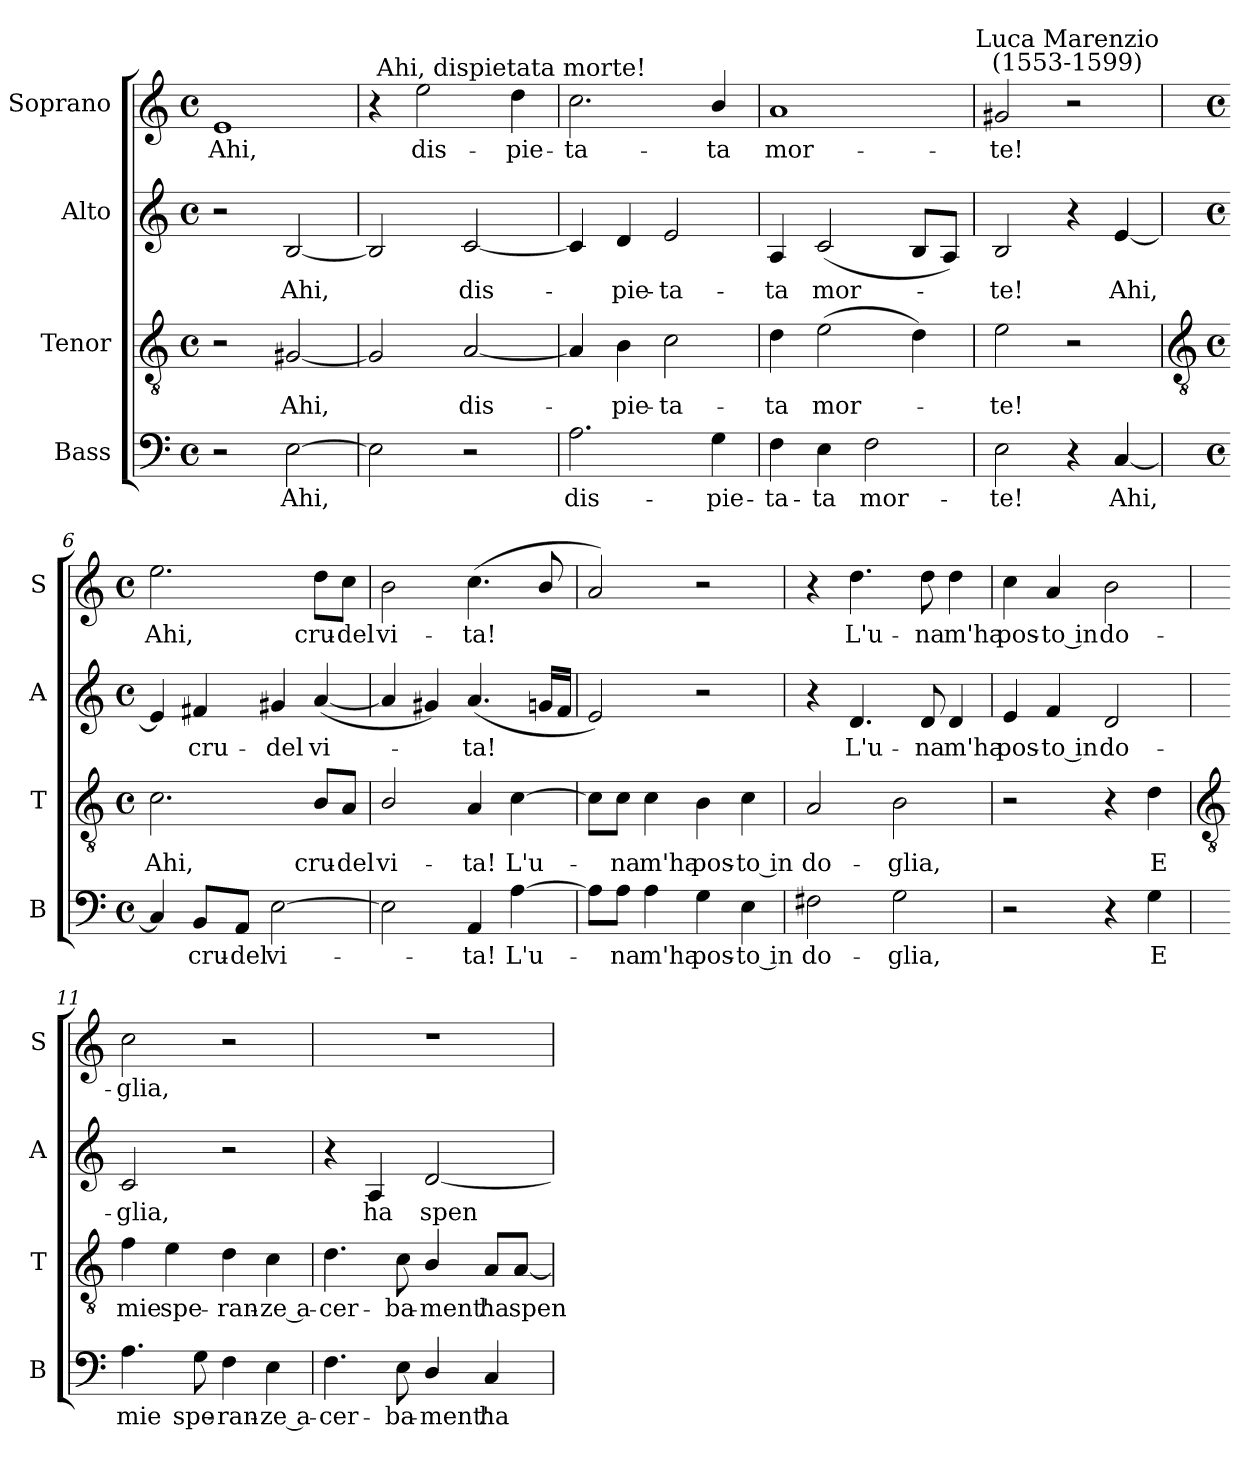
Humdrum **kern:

**kern	**text	**kern	**text	**kern	**text	**kern	**text
*part4	*part4	*part3	*part3	*part2	*part2	*part1	*part1
*staff4	*staff4	*staff3	*staff3	*staff2	*staff2	*staff1	*staff1
*I"Bass	*	*I"Tenor	*	*I"Alto	*	*I"Soprano	*
*I'B	*	*I'T	*	*I'A	*	*I'S	*
*clefF4	*	*clefGv2	*	*clefG2	*	*clefG2	*
*k[]	*	*k[]	*	*k[]	*	*k[]	*
*C:	*	*C:	*	*C:	*	*C:	*
*M4/4	*	*M4/4	*	*M4/4	*	*M4/4	*
*met(c)	*	*met(c)	*	*met(c)	*	*met(c)	*
=1	=1	=1	=1	=1	=1	=1	=1
!	!	!	!	!	!	!	!LO:LY:b
2r	.	2r	.	2r	.	1e	Ahi,
!	!LO:LY:b	!	!LO:LY:b	!	!LO:LY:b	!	!
[2E	Ahi,	[2G#X	Ahi,	[2B	Ahi,	.	.
=2	=2	=2	=2	=2	=2	=2	=2
2E]	.	2G#]	.	2B]	.	4r	.
!	!	!	!	!	!	!	!LO:LY:b
.	.	.	.	.	.	2ee	dis-
!	!	!	!LO:LY:b	!	!LO:LY:b	!	!
2r	.	[2A	dis-	[2c	dis-	.	.
!	!	!	!	!	!	!LO:TX:a:cj:t=Ahi, dispietata morte!	!
!	!	!	!	!	!	!	!LO:LY:b
.	.	.	.	.	.	4dd	-pie-
=3	=3	=3	=3	=3	=3	=3	=3
!	!LO:LY:b	!	!	!	!	!	!LO:LY:b
2.A	dis-	4A]	.	4c]	.	2.cc	-ta-
!	!	!	!LO:LY:b	!	!LO:LY:b	!	!
.	.	4B	pie-	4d	pie-	.	.
!	!	!	!LO:LY:b	!	!LO:LY:b	!	!
.	.	2c	-ta-	2e	-ta-	.	.
!	!LO:LY:b	!	!	!	!	!	!LO:LY:b
4G	-pie-	.	.	.	.	4b/	-ta
=4	=4	=4	=4	=4	=4	=4	=4
!	!LO:LY:b	!	!LO:LY:b	!	!LO:LY:b	!	!LO:LY:b
4F	-ta-	4d	-ta	4A	-ta	1a	mor-
!	!LO:LY:b	!	!LO:LY:b	!	!LO:LY:b	!	!
4E	-ta	(>2e	mor-	(<2c	mor-	.	.
!	!LO:LY:b	!	!	!	!	!	!
2F	mor-	.	.	.	.	.	.
.	.	4d)	.	8BL	.	.	.
.	.	.	.	8AJ)	.	.	.
=5	=5	=5	=5	=5	=5	=5	=5
!	!LO:LY:b	!	!LO:LY:b	!	!LO:LY:b	!	!LO:LY:b
2E	-te!	2e	te!	2B	te!	2g#X	-te!
!	!	!	!	!	!	!LO:TX:a:cj:t=Luca Marenzio\n(1553-1599)	!
4r	.	2r	.	4r	.	2r	.
!	!LO:LY:b	!	!	!	!LO:LY:b	!	!
[4C	Ahi,	.	.	[4e	Ahi,	.	.
!!LO:LB:g=z
=6	=6	=6	=6	=6	=6	=6	=6
*	*	*clefGv2	*	*	*	*	*
*M4/4	*	*M4/4	*	*M4/4	*	*M4/4	*
*met(c)	*	*met(c)	*	*met(c)	*	*met(c)	*
!	!	!	!LO:LY:b	!	!	!	!LO:LY:b
4C]	.	2.c	Ahi,	4e]	.	2.ee	Ahi,
!	!LO:LY:b	!	!	!	!LO:LY:b	!	!
8BB/L	cru-	.	.	4f#X	cru-	.	.
!	!LO:LY:b	!	!	!	!	!	!
8AA/J	-del	.	.	.	.	.	.
!	!LO:LY:b	!	!	!	!LO:LY:b	!	!
[2E	vi-	.	.	4g#X	-del	.	.
!	!	!	!LO:LY:b	!	!LO:LY:b	!	!LO:LY:b
.	.	8B/L	cru-	(<[4a	vi-	8dd\L	cru-
!	!	!	!LO:LY:b	!	!	!	!LO:LY:b
.	.	8A/J	-del	.	.	8cc\J	-del
=7	=7	=7	=7	=7	=7	=7	=7
!	!	!	!LO:LY:b	!	!	!	!LO:LY:b
2E]	.	2B/	vi-	4a]	.	2b	vi-
.	.	.	.	4g#X)	.	.	.
!	!LO:LY:b	!	!LO:LY:b	!	!LO:LY:b	!	!LO:LY:b
4AA	ta!	4A	-ta!	(<4.a	ta!	(<4.cc	-ta!
!	!LO:LY:b	!	!LO:LY:b	!	!	!	!
[4A	L'u-	[4c	L'u-	.	.	.	.
.	.	.	.	16gnLL	.	8b/	.
.	.	.	.	16fJJ	.	.	.
=8	=8	=8	=8	=8	=8	=8	=8
8A\L]	.	8c\L]	.	2e)	.	2a)	.
!	!LO:LY:b	!	!LO:LY:b	!	!	!	!
8A\J	na	8c\J	na	.	.	.	.
!	!LO:LY:b	!	!LO:LY:b	!	!	!	!
4A	m'ha	4c	m'ha	.	.	.	.
!	!LO:LY:b	!	!LO:LY:b	!	!	!	!
4G	pos-	4B	pos-	2r	.	2r	.
!	!LO:LY:b	!	!LO:LY:b	!	!	!	!
4E	-to in	4c	-to in	.	.	.	.
=9	=9	=9	=9	=9	=9	=9	=9
!	!LO:LY:b	!	!LO:LY:b	!	!	!	!
2F#X	do-	2A	do-	4r	.	4r	.
!	!	!	!	!	!LO:LY:b	!	!LO:LY:b
.	.	.	.	4.d	L'u-	4.dd	L'u-
!	!LO:LY:b	!	!LO:LY:b	!	!	!	!
2G	-glia,	2B	-glia,	.	.	.	.
!	!	!	!	!	!LO:LY:b	!	!LO:LY:b
.	.	.	.	8d	-na	8dd	-na
!	!	!	!	!	!LO:LY:b	!	!LO:LY:b
.	.	.	.	4d	m'ha	4dd	m'ha
=10	=10	=10	=10	=10	=10	=10	=10
!	!	!	!	!	!LO:LY:b	!	!LO:LY:b
2r	.	2r	.	4e	pos-	4cc	pos-
!	!	!	!	!	!LO:LY:b	!	!LO:LY:b
.	.	.	.	4f	-to in	4a	-to in
!	!	!	!	!	!LO:LY:b	!	!LO:LY:b
4r	.	4r	.	2d	do-	2b	do-
!	!LO:LY:b	!	!LO:LY:b	!	!	!	!
4G	E	4d	E	.	.	.	.
!!LO:LB:g=z
=11	=11	=11	=11	=11	=11	=11	=11
*	*	*clefGv2	*	*	*	*	*
!	!LO:LY:b	!	!LO:LY:b	!	!LO:LY:b	!	!LO:LY:b
4.A	mie	4f	mie	2c	-glia,	2cc	-glia,
!	!	!	!LO:LY:b	!	!	!	!
.	.	4e	spe-	.	.	.	.
!	!LO:LY:b	!	!	!	!	!	!
8G	spe-	.	.	.	.	.	.
!	!LO:LY:b	!	!LO:LY:b	!	!	!	!
4F	-ran-	4d	-ran-	2r	.	2r	.
!	!LO:LY:b	!	!LO:LY:b	!	!	!	!
4E	-ze a-	4c	-ze a-	.	.	.	.
=12	=12	=12	=12	=12	=12	=12	=12
!	!LO:LY:b	!	!LO:LY:b	!	!	!	!
4.F	-cer-	4.d	-cer-	4r	.	1r	.
!	!	!	!	!	!LO:LY:b	!	!
.	.	.	.	4A	ha	.	.
!	!LO:LY:b	!	!LO:LY:b	!	!	!	!
8E	-ba-	8c	-ba-	.	.	.	.
!	!LO:LY:b	!	!LO:LY:b	!	!LO:LY:b	!	!
4D/	-ment'	4B/	-ment'	[2d	spen-	.	.
!	!LO:LY:b	!	!LO:LY:b	!	!	!	!
4C	ha	8A/L	ha	.	.	.	.
!	!	!	!LO:LY:b	!	!	!	!
.	.	[8A/J	spen-	.	.	.	.
=	=	=	=	=	=	=	=
*-	*-	*-	*-	*-	*-	*-	*-
